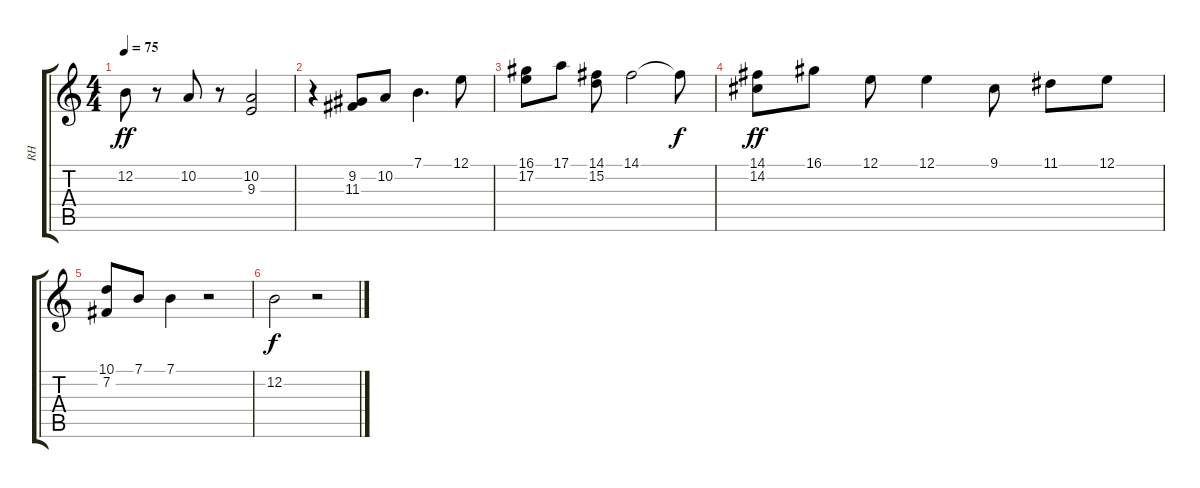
\track ("RH" "RH") {instrument acousticgrandpiano}
\staff {score tabs}
\tuning (E4 B3 G3 D3 A2 E2) {hide}
\ts (4 4)
\tempo 75
\clef g2
\ks c
12.2.8{dy ff} r.8 10.2.8 r.8 (10.2 9.3).2 |
r.4 (9.2 11.3).8 10.2.8 7.1.4{d} 12.1.8 |
(16.1 17.2).8 17.1.8 (14.1 15.2).8 14.1.2 14.1{t}.8{dy f} |
(14.1 14.2).8{dy ff} 16.1.8 12.1.8 12.1.4 9.1.8 11.1.8 12.1.8 |
(10.1 7.2).8 7.1.8 7.1.4 r.2 |
12.2.2{dy f} r.2
